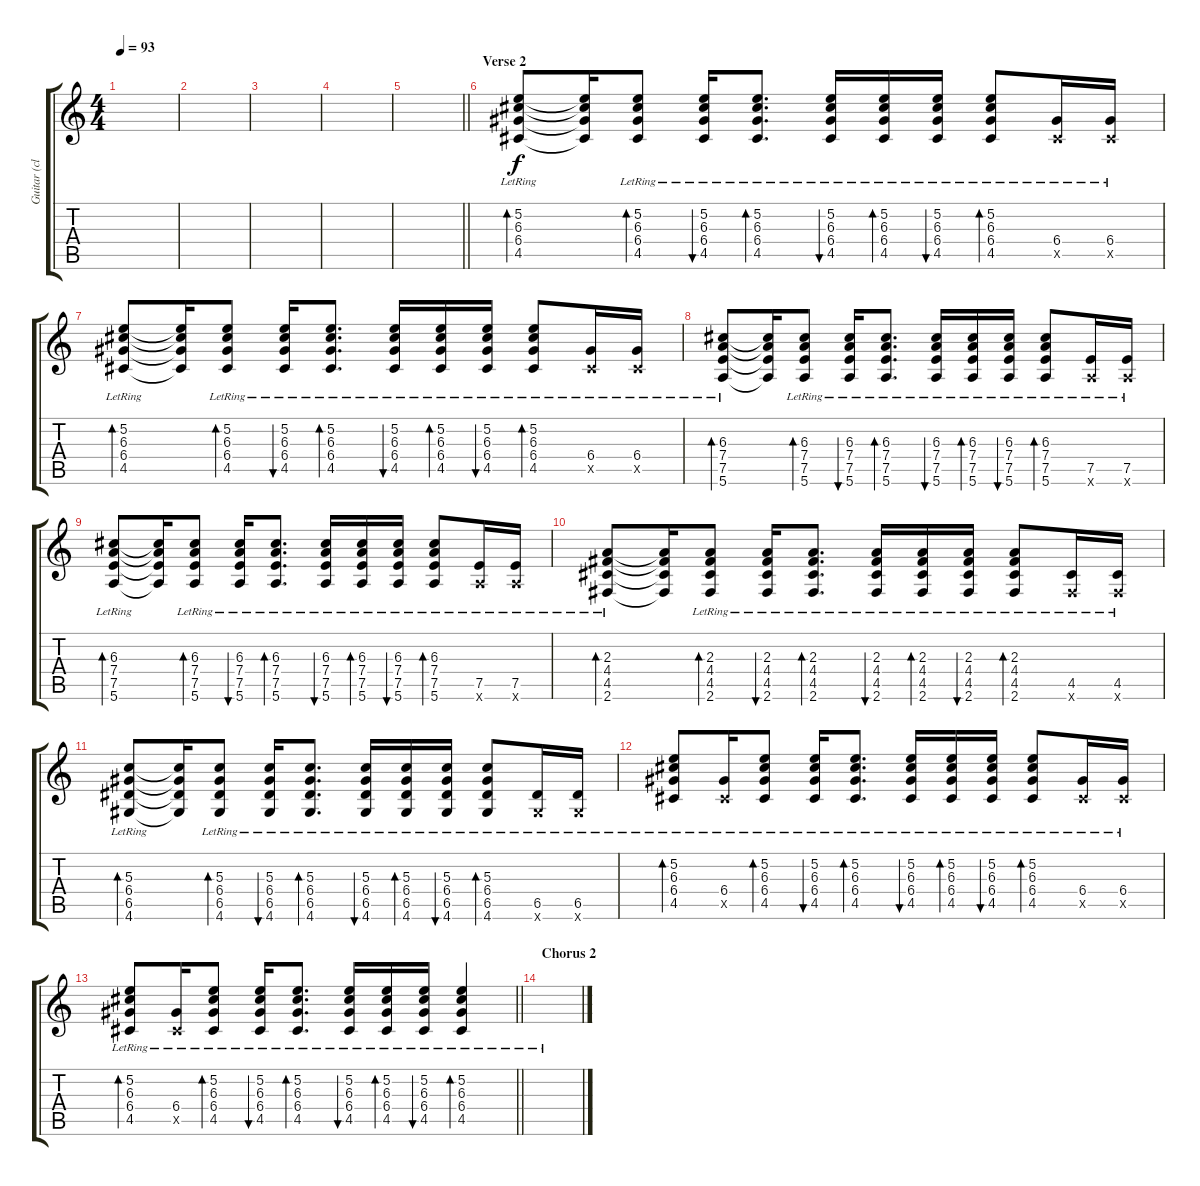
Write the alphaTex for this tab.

\track ("Guitar (clean, rhythm) 2" "Guitar (cl") {instrument acousticguitarsteel}
\staff {score tabs}
\tuning (E4 B3 G3 D3 A2 E2) {hide}
\ts (4 4)
\tempo 93
\clef g2
\ks c
|
|
|
|
\barLineRight lightlight
|
\section ("" "Verse 2")
(5.2{lr} 6.3{lr} 6.4{lr} 4.5{lr}).8{bd 60} (5.2{t} 6.3{t} 6.4{t} 4.5{t}).16 (5.2{lr} 6.3{lr} 6.4{lr} 4.5{lr}).8{bd 60} (5.2{lr} 6.3{lr} 6.4{lr} 4.5{lr}).16{bu 60} (5.2{lr} 6.3{lr} 6.4{lr} 4.5{lr}).8{d bd 60} (5.2{lr} 6.3{lr} 6.4{lr} 4.5{lr}).16{bu 60} (5.2{lr} 6.3{lr} 6.4{lr} 4.5{lr}).16{bd 60} (5.2{lr} 6.3{lr} 6.4{lr} 4.5{lr}).16{bu 60} (5.2{lr} 6.3{lr} 6.4{lr} 4.5{lr}).8{bd 60} (6.4{lr} 4.5{x}).16 (6.4{lr} 4.5{x}).16 |
(5.2{lr} 6.3{lr} 6.4{lr} 4.5{lr}).8{bd 60} (5.2{t} 6.3{t} 6.4{t} 4.5{t}).16 (5.2{lr} 6.3{lr} 6.4{lr} 4.5{lr}).8{bd 60} (5.2{lr} 6.3{lr} 6.4{lr} 4.5{lr}).16{bu 60} (5.2{lr} 6.3{lr} 6.4{lr} 4.5{lr}).8{d bd 60} (5.2{lr} 6.3{lr} 6.4{lr} 4.5{lr}).16{bu 60} (5.2{lr} 6.3{lr} 6.4{lr} 4.5{lr}).16{bd 60} (5.2{lr} 6.3{lr} 6.4{lr} 4.5{lr}).16{bu 60} (5.2{lr} 6.3{lr} 6.4{lr} 4.5{lr}).8{bd 60} (6.4{lr} 4.5{x}).16 (6.4{lr} 4.5{x}).16 |
(6.3{lr} 7.4{lr} 7.5{lr} 5.6{lr}).8{bd 60} (6.3{t} 7.4{t} 7.5{t} 5.6{t}).16 (6.3{lr} 7.4{lr} 7.5{lr} 5.6{lr}).8{bd 60} (6.3{lr} 7.4{lr} 7.5{lr} 5.6{lr}).16{bu 60} (6.3{lr} 7.4{lr} 7.5{lr} 5.6{lr}).8{d bd 60} (6.3{lr} 7.4{lr} 7.5{lr} 5.6{lr}).16{bu 60} (6.3{lr} 7.4{lr} 7.5{lr} 5.6{lr}).16{bd 60} (6.3{lr} 7.4{lr} 7.5{lr} 5.6{lr}).16{bu 60} (6.3{lr} 7.4{lr} 7.5{lr} 5.6{lr}).8{bd 60} (7.5{lr} 5.6{x}).16 (7.5{lr} 5.6{x}).16 |
(6.3{lr} 7.4{lr} 7.5{lr} 5.6{lr}).8{bd 60} (6.3{t} 7.4{t} 7.5{t} 5.6{t}).16 (6.3{lr} 7.4{lr} 7.5{lr} 5.6{lr}).8{bd 60} (6.3{lr} 7.4{lr} 7.5{lr} 5.6{lr}).16{bu 60} (6.3{lr} 7.4{lr} 7.5{lr} 5.6{lr}).8{d bd 60} (6.3{lr} 7.4{lr} 7.5{lr} 5.6{lr}).16{bu 60} (6.3{lr} 7.4{lr} 7.5{lr} 5.6{lr}).16{bd 60} (6.3{lr} 7.4{lr} 7.5{lr} 5.6{lr}).16{bu 60} (6.3{lr} 7.4{lr} 7.5{lr} 5.6{lr}).8{bd 60} (7.5{lr} 5.6{x}).16 (7.5{lr} 5.6{x}).16 |
(2.3{lr} 4.4{lr} 4.5{lr} 2.6{lr}).8{bd 60} (2.3{t} 4.4{t} 4.5{t} 2.6{t}).16 (2.3{lr} 4.4{lr} 4.5{lr} 2.6{lr}).8{bd 60} (2.3{lr} 4.4{lr} 4.5{lr} 2.6{lr}).16{bu 60} (2.3{lr} 4.4{lr} 4.5{lr} 2.6{lr}).8{d bd 60} (2.3{lr} 4.4{lr} 4.5{lr} 2.6{lr}).16{bu 60} (2.3{lr} 4.4{lr} 4.5{lr} 2.6{lr}).16{bd 60} (2.3{lr} 4.4{lr} 4.5{lr} 2.6{lr}).16{bu 60} (2.3{lr} 4.4{lr} 4.5{lr} 2.6{lr}).8{bd 60} (4.5{lr} 2.6{x}).16 (4.5{lr} 2.6{x}).16 |
(5.3{lr} 6.4{lr} 6.5{lr} 4.6{lr}).8{bd 60} (5.3{t} 6.4{t} 6.5{t} 4.6{t}).16 (5.3{lr} 6.4{lr} 6.5{lr} 4.6{lr}).8{bd 60} (5.3{lr} 6.4{lr} 6.5{lr} 4.6{lr}).16{bu 60} (5.3{lr} 6.4{lr} 6.5{lr} 4.6{lr}).8{d bd 60} (5.3{lr} 6.4{lr} 6.5{lr} 4.6{lr}).16{bu 60} (5.3{lr} 6.4{lr} 6.5{lr} 4.6{lr}).16{bd 60} (5.3{lr} 6.4{lr} 6.5{lr} 4.6{lr}).16{bu 60} (5.3{lr} 6.4{lr} 6.5{lr} 4.6{lr}).8{bd 60} (6.5{lr} 4.6{x}).16 (6.5{lr} 4.6{x}).16 |
(5.2{lr} 6.3{lr} 6.4{lr} 4.5{lr}).8{bd 60} (6.4{lr} 4.5{x}).16 (5.2{lr} 6.3{lr} 6.4{lr} 4.5{lr}).8{bd 60} (5.2{lr} 6.3{lr} 6.4{lr} 4.5{lr}).16{bu 60} (5.2{lr} 6.3{lr} 6.4{lr} 4.5{lr}).8{d bd 60} (5.2{lr} 6.3{lr} 6.4{lr} 4.5{lr}).16{bu 60} (5.2{lr} 6.3{lr} 6.4{lr} 4.5{lr}).16{bd 60} (5.2{lr} 6.3{lr} 6.4{lr} 4.5{lr}).16{bu 60} (5.2{lr} 6.3{lr} 6.4{lr} 4.5{lr}).8{bd 60} (6.4{lr} 4.5{x}).16 (6.4{lr} 4.5{x}).16 |
\barLineRight lightlight
(5.2{lr} 6.3{lr} 6.4{lr} 4.5{lr}).8{bd 60} (6.4{lr} 4.5{x}).16 (5.2{lr} 6.3{lr} 6.4{lr} 4.5{lr}).8{bd 60} (5.2{lr} 6.3{lr} 6.4{lr} 4.5{lr}).16{bu 60} (5.2{lr} 6.3{lr} 6.4{lr} 4.5{lr}).8{d bd 60} (5.2{lr} 6.3{lr} 6.4{lr} 4.5{lr}).16{bu 60} (5.2{lr} 6.3{lr} 6.4{lr} 4.5{lr}).16{bd 60} (5.2{lr} 6.3{lr} 6.4{lr} 4.5{lr}).16{bu 60} (5.2{lr} 6.3{lr} 6.4{lr} 4.5{lr}).4{bd 60} |
\section ("" "Chorus 2")
